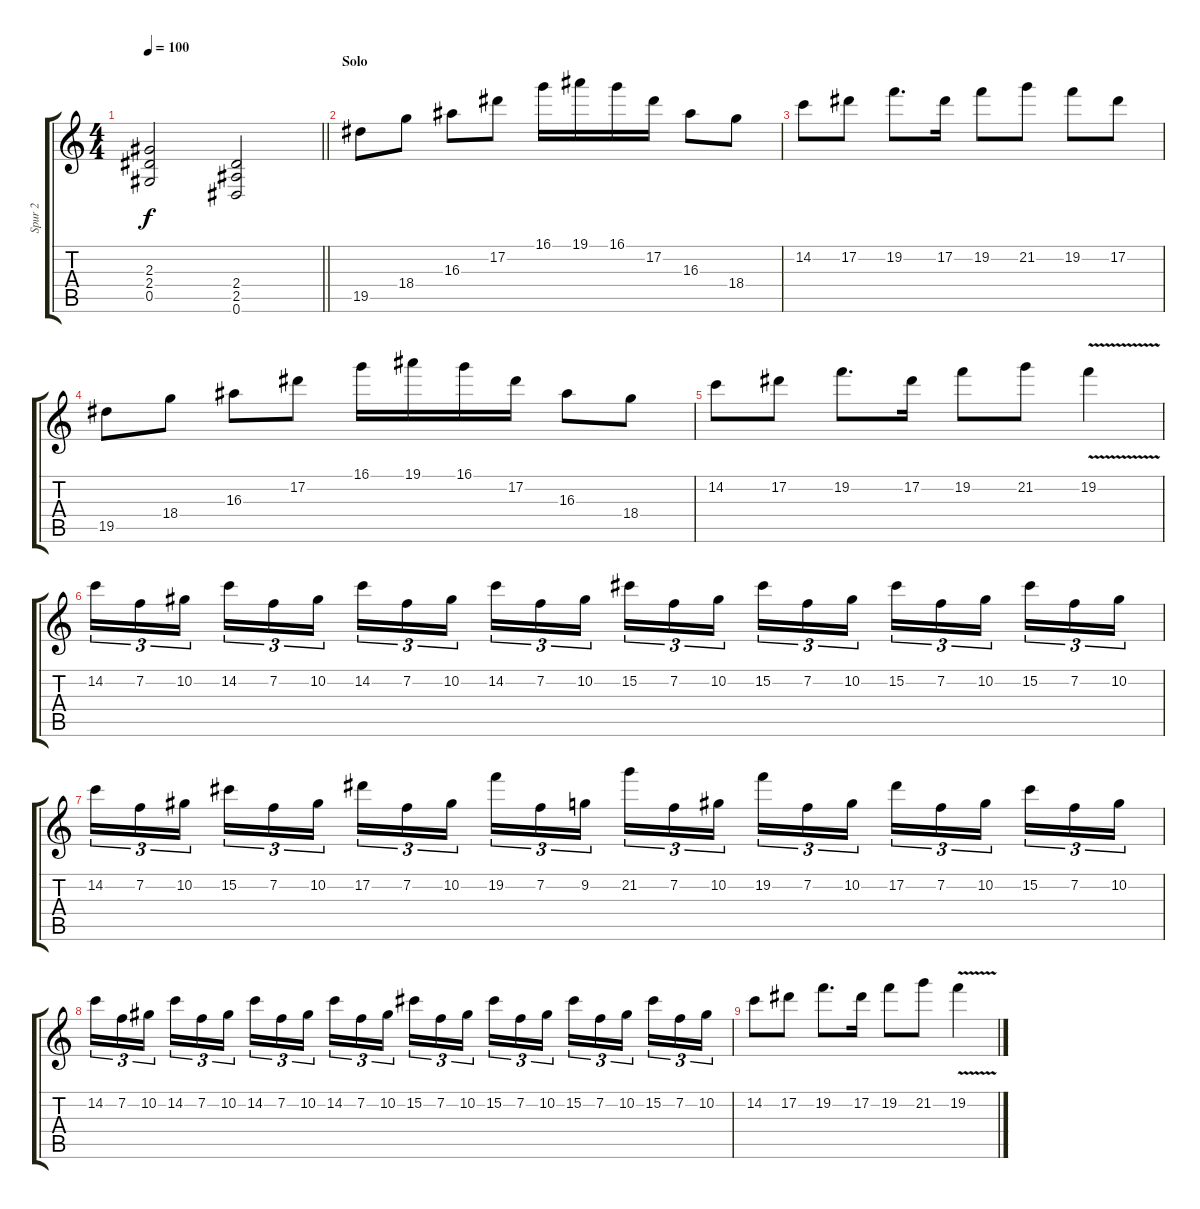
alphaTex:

\track ("Spur 2" "Spur 2") {instrument overdrivenguitar}
\staff {score tabs}
\tuning (Eb4 Bb3 Gb3 Db3 Ab2 Eb2) {hide}
\ts (4 4)
\tempo 100
\clef g2
\barLineRight lightlight
\ks c
(2.3 2.4 0.5).2{dy f} (2.4 2.5 0.6).2 |
\section ("" "Solo")
19.5.8 18.4.8 16.3.8 17.2.8 16.1.16 19.1.16 16.1.16 17.2.16 16.3.8 18.4.8 |
14.2.8 17.2.8 19.2.8{d} 17.2.16 19.2.8 21.2.8 19.2.8 17.2.8 |
19.5.8 18.4.8 16.3.8 17.2.8 16.1.16 19.1.16 16.1.16 17.2.16 16.3.8 18.4.8 |
14.2.8 17.2.8 19.2.8{d} 17.2.16 19.2.8 21.2.8 19.2{v}.4 |
14.2.16{tu (3 2)} 7.2.16{tu (3 2)} 10.2.16{tu (3 2) beam splitsecondary} 14.2.16{tu (3 2)} 7.2.16{tu (3 2)} 10.2.16{tu (3 2)} 14.2.16{tu (3 2)} 7.2.16{tu (3 2)} 10.2.16{tu (3 2) beam splitsecondary} 14.2.16{tu (3 2)} 7.2.16{tu (3 2)} 10.2.16{tu (3 2)} 15.2.16{tu (3 2)} 7.2.16{tu (3 2)} 10.2.16{tu (3 2) beam splitsecondary} 15.2.16{tu (3 2)} 7.2.16{tu (3 2)} 10.2.16{tu (3 2)} 15.2.16{tu (3 2)} 7.2.16{tu (3 2)} 10.2.16{tu (3 2) beam splitsecondary} 15.2.16{tu (3 2)} 7.2.16{tu (3 2)} 10.2.16{tu (3 2)} |
14.2.16{tu (3 2)} 7.2.16{tu (3 2)} 10.2.16{tu (3 2) beam splitsecondary} 15.2.16{tu (3 2)} 7.2.16{tu (3 2)} 10.2.16{tu (3 2)} 17.2.16{tu (3 2)} 7.2.16{tu (3 2)} 10.2.16{tu (3 2) beam splitsecondary} 19.2.16{tu (3 2)} 7.2.16{tu (3 2)} 9.2.16{tu (3 2)} 21.2.16{tu (3 2)} 7.2.16{tu (3 2)} 10.2.16{tu (3 2) beam splitsecondary} 19.2.16{tu (3 2)} 7.2.16{tu (3 2)} 10.2.16{tu (3 2)} 17.2.16{tu (3 2)} 7.2.16{tu (3 2)} 10.2.16{tu (3 2) beam splitsecondary} 15.2.16{tu (3 2)} 7.2.16{tu (3 2)} 10.2.16{tu (3 2)} |
14.2.16{tu (3 2)} 7.2.16{tu (3 2)} 10.2.16{tu (3 2) beam splitsecondary} 14.2.16{tu (3 2)} 7.2.16{tu (3 2)} 10.2.16{tu (3 2)} 14.2.16{tu (3 2)} 7.2.16{tu (3 2)} 10.2.16{tu (3 2) beam splitsecondary} 14.2.16{tu (3 2)} 7.2.16{tu (3 2)} 10.2.16{tu (3 2)} 15.2.16{tu (3 2)} 7.2.16{tu (3 2)} 10.2.16{tu (3 2) beam splitsecondary} 15.2.16{tu (3 2)} 7.2.16{tu (3 2)} 10.2.16{tu (3 2)} 15.2.16{tu (3 2)} 7.2.16{tu (3 2)} 10.2.16{tu (3 2) beam splitsecondary} 15.2.16{tu (3 2)} 7.2.16{tu (3 2)} 10.2.16{tu (3 2)} |
14.2.8 17.2.8 19.2.8{d} 17.2.16 19.2.8 21.2.8 19.2{v}.4
